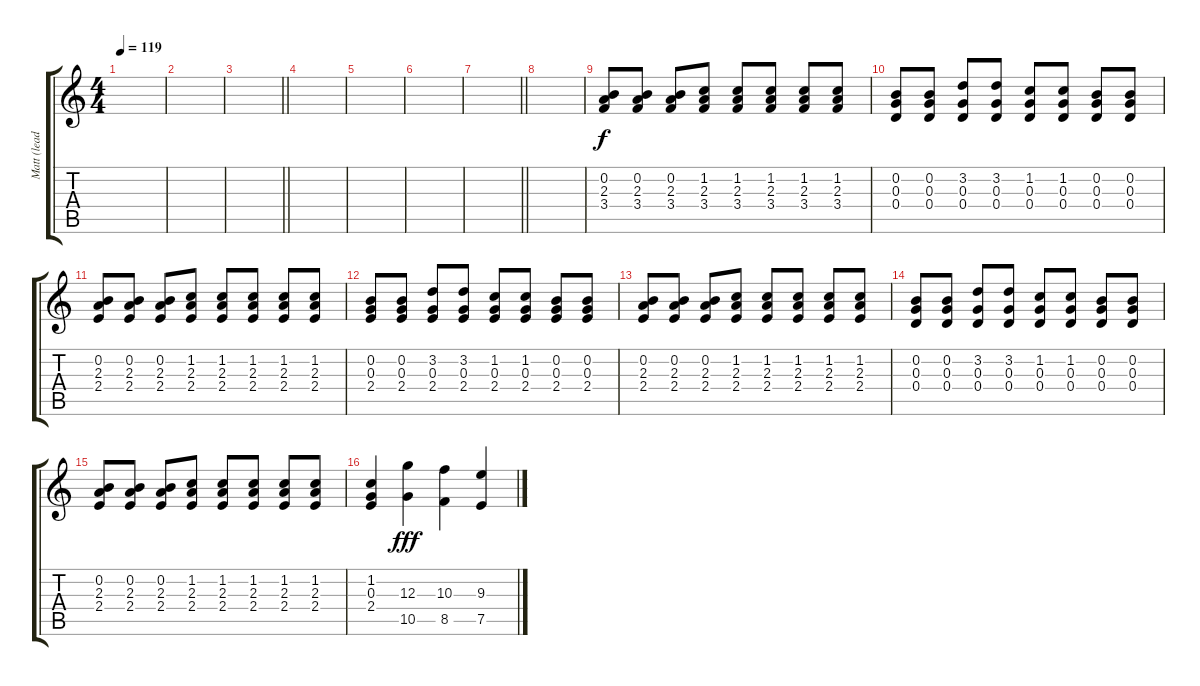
\track ("Matt (lead) effect 3" "Matt (lead") {instrument overdrivenguitar}
\staff {score tabs}
\tuning (E4 B3 G3 D3 A2 E2) {hide}
\ts (4 4)
\tempo 119
\clef g2
\ks c
|
|
\barLineRight lightlight
|
|
|
|
\barLineRight lightlight
|
|
(0.2 2.3 3.4).8 (0.2 2.3 3.4).8 (0.2 2.3 3.4).8 (1.2 2.3 3.4).8 (1.2 2.3 3.4).8 (1.2 2.3 3.4).8 (1.2 2.3 3.4).8 (1.2 2.3 3.4).8 |
(0.2 0.3 0.4).8 (0.2 0.3 0.4).8 (3.2 0.3 0.4).8 (3.2 0.3 0.4).8 (1.2 0.3 0.4).8 (1.2 0.3 0.4).8 (0.2 0.3 0.4).8 (0.2 0.3 0.4).8 |
(0.2 2.3 2.4).8 (0.2 2.3 2.4).8 (0.2 2.3 2.4).8 (1.2 2.3 2.4).8 (1.2 2.3 2.4).8 (1.2 2.3 2.4).8 (1.2 2.3 2.4).8 (1.2 2.3 2.4).8 |
(0.2 0.3 2.4).8 (0.2 0.3 2.4).8 (3.2 0.3 2.4).8 (3.2 0.3 2.4).8 (1.2 0.3 2.4).8 (1.2 0.3 2.4).8 (0.2 0.3 2.4).8 (0.2 0.3 2.4).8 |
(0.2 2.3 2.4).8 (0.2 2.3 2.4).8 (0.2 2.3 2.4).8 (1.2 2.3 2.4).8 (1.2 2.3 2.4).8 (1.2 2.3 2.4).8 (1.2 2.3 2.4).8 (1.2 2.3 2.4).8 |
(0.2 0.3 0.4).8 (0.2 0.3 0.4).8 (3.2 0.3 0.4).8 (3.2 0.3 0.4).8 (1.2 0.3 0.4).8 (1.2 0.3 0.4).8 (0.2 0.3 0.4).8 (0.2 0.3 0.4).8 |
(0.2 2.3 2.4).8 (0.2 2.3 2.4).8 (0.2 2.3 2.4).8 (1.2 2.3 2.4).8 (1.2 2.3 2.4).8 (1.2 2.3 2.4).8 (1.2 2.3 2.4).8 (1.2 2.3 2.4).8 |
(1.2 0.3 2.4).4 (12.3 10.5).4{dy fff} (10.3 8.5).4 (9.3 7.5).4
